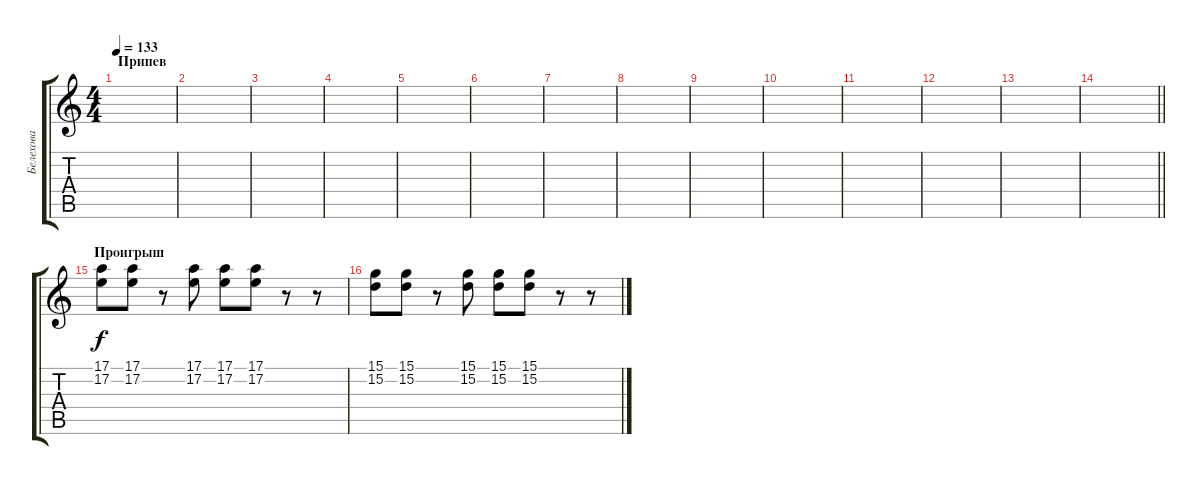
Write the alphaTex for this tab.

\track ("Белехова" "Белехова") {instrument orchestralharp}
\staff {score tabs}
\tuning (E4 B3 G3 D3 A2 E2) {hide}
\ts (4 4)
\section ("" "Припев")
\tempo 133
\clef g2
\ks c
|
|
|
|
|
|
|
|
|
|
|
|
|
\barLineRight lightlight
|
\section ("" "Проигрыш")
(17.1 17.2).8 (17.1 17.2).8 r.8 (17.1 17.2).8 (17.1 17.2).8 (17.1 17.2).8 r.8 r.8 |
(15.1 15.2).8 (15.1 15.2).8 r.8 (15.1 15.2).8 (15.1 15.2).8 (15.1 15.2).8 r.8 r.8
